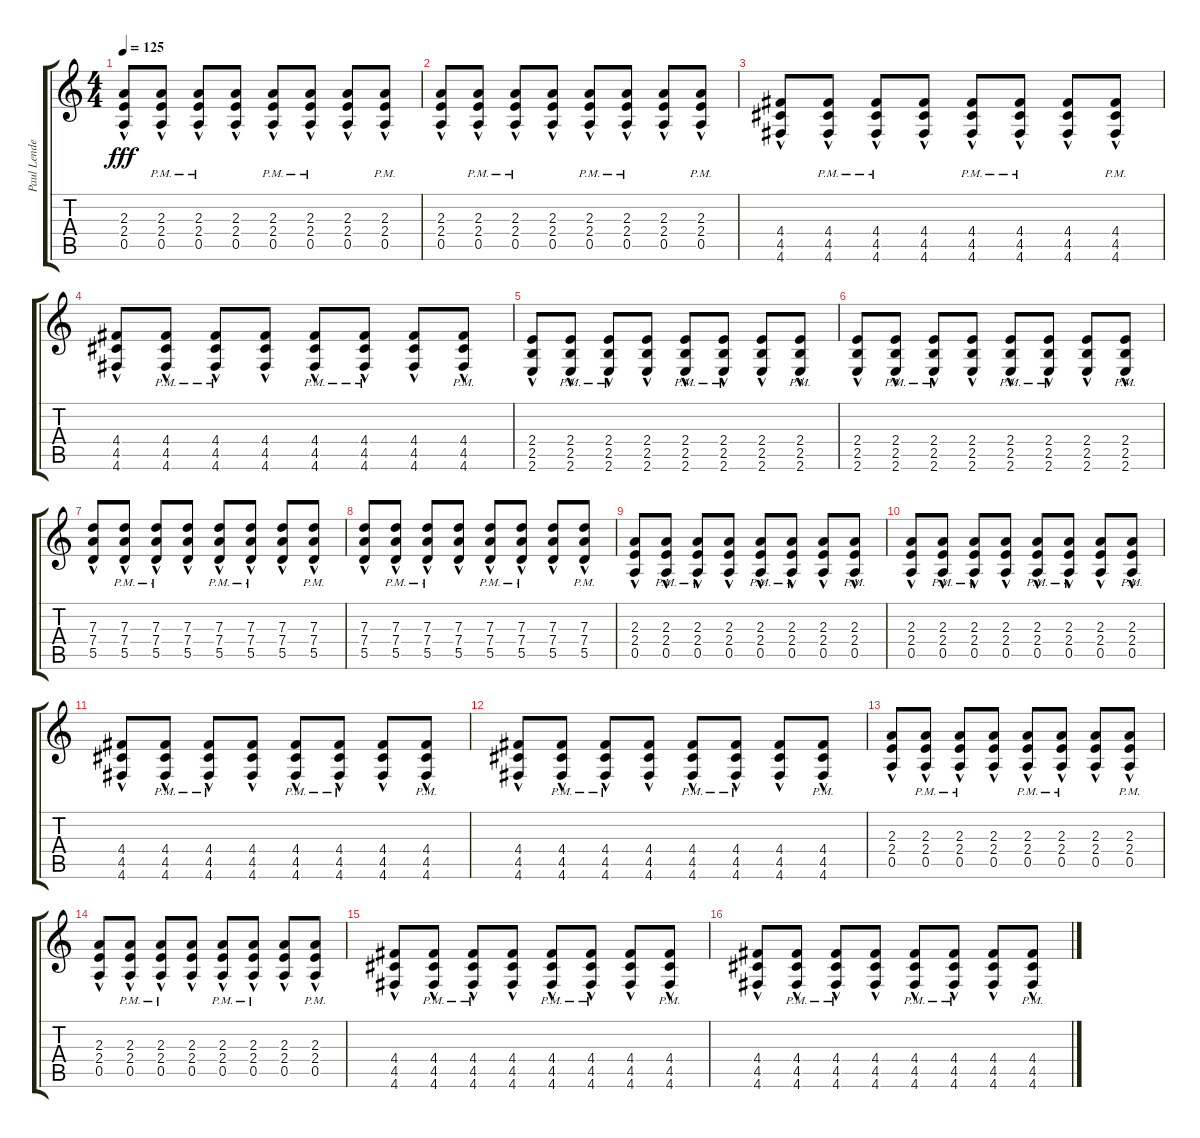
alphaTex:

\track ("Paul Lenders" "Paul Lende") {instrument distortionguitar}
\staff {score tabs}
\tuning (E4 B3 G3 D3 A2 D2) {hide}
\ts (4 4)
\tempo 125
\clef g2
\ks c
(2.3 2.4 0.5{hac}).8{dy fff} (2.3{pm} 2.4{pm} 0.5{hac pm}).8 (2.3{pm} 2.4{pm} 0.5{hac pm}).8 (2.3 2.4 0.5{hac}).8 (2.3{pm} 2.4{pm} 0.5{hac pm}).8 (2.3{pm} 2.4{pm} 0.5{hac pm}).8 (2.3 2.4 0.5{hac}).8 (2.3{pm} 2.4{pm} 0.5{hac pm}).8 |
(2.3 2.4 0.5{hac}).8 (2.3{pm} 2.4{pm} 0.5{hac pm}).8 (2.3{pm} 2.4{pm} 0.5{hac pm}).8 (2.3 2.4 0.5{hac}).8 (2.3{pm} 2.4{pm} 0.5{hac pm}).8 (2.3{pm} 2.4{pm} 0.5{hac pm}).8 (2.3 2.4 0.5{hac}).8 (2.3{pm} 2.4{pm} 0.5{hac pm}).8 |
(4.4 4.5{hac} 4.6).8 (4.4{pm} 4.5{hac pm} 4.6{pm}).8 (4.4{pm} 4.5{hac pm} 4.6{pm}).8 (4.4 4.5{hac} 4.6).8 (4.4{pm} 4.5{hac pm} 4.6{pm}).8 (4.4{pm} 4.5{hac pm} 4.6{pm}).8 (4.4 4.5{hac} 4.6).8 (4.4{pm} 4.5{hac pm} 4.6{pm}).8 |
(4.4 4.5{hac} 4.6).8 (4.4{pm} 4.5{hac pm} 4.6{pm}).8 (4.4{pm} 4.5{hac pm} 4.6{pm}).8 (4.4 4.5{hac} 4.6).8 (4.4{pm} 4.5{hac pm} 4.6{pm}).8 (4.4{pm} 4.5{hac pm} 4.6{pm}).8 (4.4 4.5{hac} 4.6).8 (4.4{pm} 4.5{hac pm} 4.6{pm}).8 |
(2.4{hac} 2.5 2.6).8 (2.4{hac pm} 2.5{pm} 2.6{pm}).8 (2.4{hac pm} 2.5{pm} 2.6{pm}).8 (2.4{hac} 2.5 2.6).8 (2.4{hac pm} 2.5{pm} 2.6{pm}).8 (2.4{hac pm} 2.5{pm} 2.6{pm}).8 (2.4{hac} 2.5 2.6).8 (2.4{hac pm} 2.5{pm} 2.6{pm}).8 |
(2.4{hac} 2.5 2.6).8 (2.4{hac pm} 2.5{pm} 2.6{pm}).8 (2.4{hac pm} 2.5{pm} 2.6{pm}).8 (2.4{hac} 2.5 2.6).8 (2.4{hac pm} 2.5{pm} 2.6{pm}).8 (2.4{hac pm} 2.5{pm} 2.6{pm}).8 (2.4{hac} 2.5 2.6).8 (2.4{hac pm} 2.5{pm} 2.6{pm}).8 |
(7.3 7.4{hac} 5.5).8 (7.3{pm} 7.4{hac pm} 5.5{pm}).8 (7.3{pm} 7.4{hac pm} 5.5{pm}).8 (7.3 7.4{hac} 5.5).8 (7.3{pm} 7.4{hac pm} 5.5{pm}).8 (7.3{pm} 7.4{hac pm} 5.5{pm}).8 (7.3 7.4{hac} 5.5).8 (7.3{pm} 7.4{hac pm} 5.5{pm}).8 |
(7.3 7.4{hac} 5.5).8 (7.3{pm} 7.4{hac pm} 5.5{pm}).8 (7.3{pm} 7.4{hac pm} 5.5{pm}).8 (7.3 7.4{hac} 5.5).8 (7.3{pm} 7.4{hac pm} 5.5{pm}).8 (7.3{pm} 7.4{hac pm} 5.5{pm}).8 (7.3 7.4{hac} 5.5).8 (7.3{pm} 7.4{hac pm} 5.5{pm}).8 |
(2.3 2.4 0.5{hac}).8 (2.3{pm} 2.4{pm} 0.5{hac pm}).8 (2.3{pm} 2.4{pm} 0.5{hac pm}).8 (2.3 2.4 0.5{hac}).8 (2.3{pm} 2.4{pm} 0.5{hac pm}).8 (2.3{pm} 2.4{pm} 0.5{hac pm}).8 (2.3 2.4 0.5{hac}).8 (2.3{pm} 2.4{pm} 0.5{hac pm}).8 |
(2.3 2.4 0.5{hac}).8 (2.3{pm} 2.4{pm} 0.5{hac pm}).8 (2.3{pm} 2.4{pm} 0.5{hac pm}).8 (2.3 2.4 0.5{hac}).8 (2.3{pm} 2.4{pm} 0.5{hac pm}).8 (2.3{pm} 2.4{pm} 0.5{hac pm}).8 (2.3 2.4 0.5{hac}).8 (2.3{pm} 2.4{pm} 0.5{hac pm}).8 |
(4.4 4.5{hac} 4.6).8 (4.4{pm} 4.5{hac pm} 4.6{pm}).8 (4.4{pm} 4.5{hac pm} 4.6{pm}).8 (4.4 4.5{hac} 4.6).8 (4.4{pm} 4.5{hac pm} 4.6{pm}).8 (4.4{pm} 4.5{hac pm} 4.6{pm}).8 (4.4 4.5{hac} 4.6).8 (4.4{pm} 4.5{hac pm} 4.6{pm}).8 |
(4.4 4.5{hac} 4.6).8 (4.4{pm} 4.5{hac pm} 4.6{pm}).8 (4.4{pm} 4.5{hac pm} 4.6{pm}).8 (4.4 4.5{hac} 4.6).8 (4.4{pm} 4.5{hac pm} 4.6{pm}).8 (4.4{pm} 4.5{hac pm} 4.6{pm}).8 (4.4 4.5{hac} 4.6).8 (4.4{pm} 4.5{hac pm} 4.6{pm}).8 |
(2.3 2.4 0.5{hac}).8 (2.3{pm} 2.4{pm} 0.5{hac pm}).8 (2.3{pm} 2.4{pm} 0.5{hac pm}).8 (2.3 2.4 0.5{hac}).8 (2.3{pm} 2.4{pm} 0.5{hac pm}).8 (2.3{pm} 2.4{pm} 0.5{hac pm}).8 (2.3 2.4 0.5{hac}).8 (2.3{pm} 2.4{pm} 0.5{hac pm}).8 |
(2.3 2.4 0.5{hac}).8 (2.3{pm} 2.4{pm} 0.5{hac pm}).8 (2.3{pm} 2.4{pm} 0.5{hac pm}).8 (2.3 2.4 0.5{hac}).8 (2.3{pm} 2.4{pm} 0.5{hac pm}).8 (2.3{pm} 2.4{pm} 0.5{hac pm}).8 (2.3 2.4 0.5{hac}).8 (2.3{pm} 2.4{pm} 0.5{hac pm}).8 |
(4.4 4.5{hac} 4.6).8 (4.4{pm} 4.5{hac pm} 4.6{pm}).8 (4.4{pm} 4.5{hac pm} 4.6{pm}).8 (4.4 4.5{hac} 4.6).8 (4.4{pm} 4.5{hac pm} 4.6{pm}).8 (4.4{pm} 4.5{hac pm} 4.6{pm}).8 (4.4 4.5{hac} 4.6).8 (4.4{pm} 4.5{hac pm} 4.6{pm}).8 |
(4.4 4.5{hac} 4.6).8 (4.4{pm} 4.5{hac pm} 4.6{pm}).8 (4.4{pm} 4.5{hac pm} 4.6{pm}).8 (4.4 4.5{hac} 4.6).8 (4.4{pm} 4.5{hac pm} 4.6{pm}).8 (4.4{pm} 4.5{hac pm} 4.6{pm}).8 (4.4 4.5{hac} 4.6).8 (4.4{pm} 4.5{hac pm} 4.6{pm}).8
